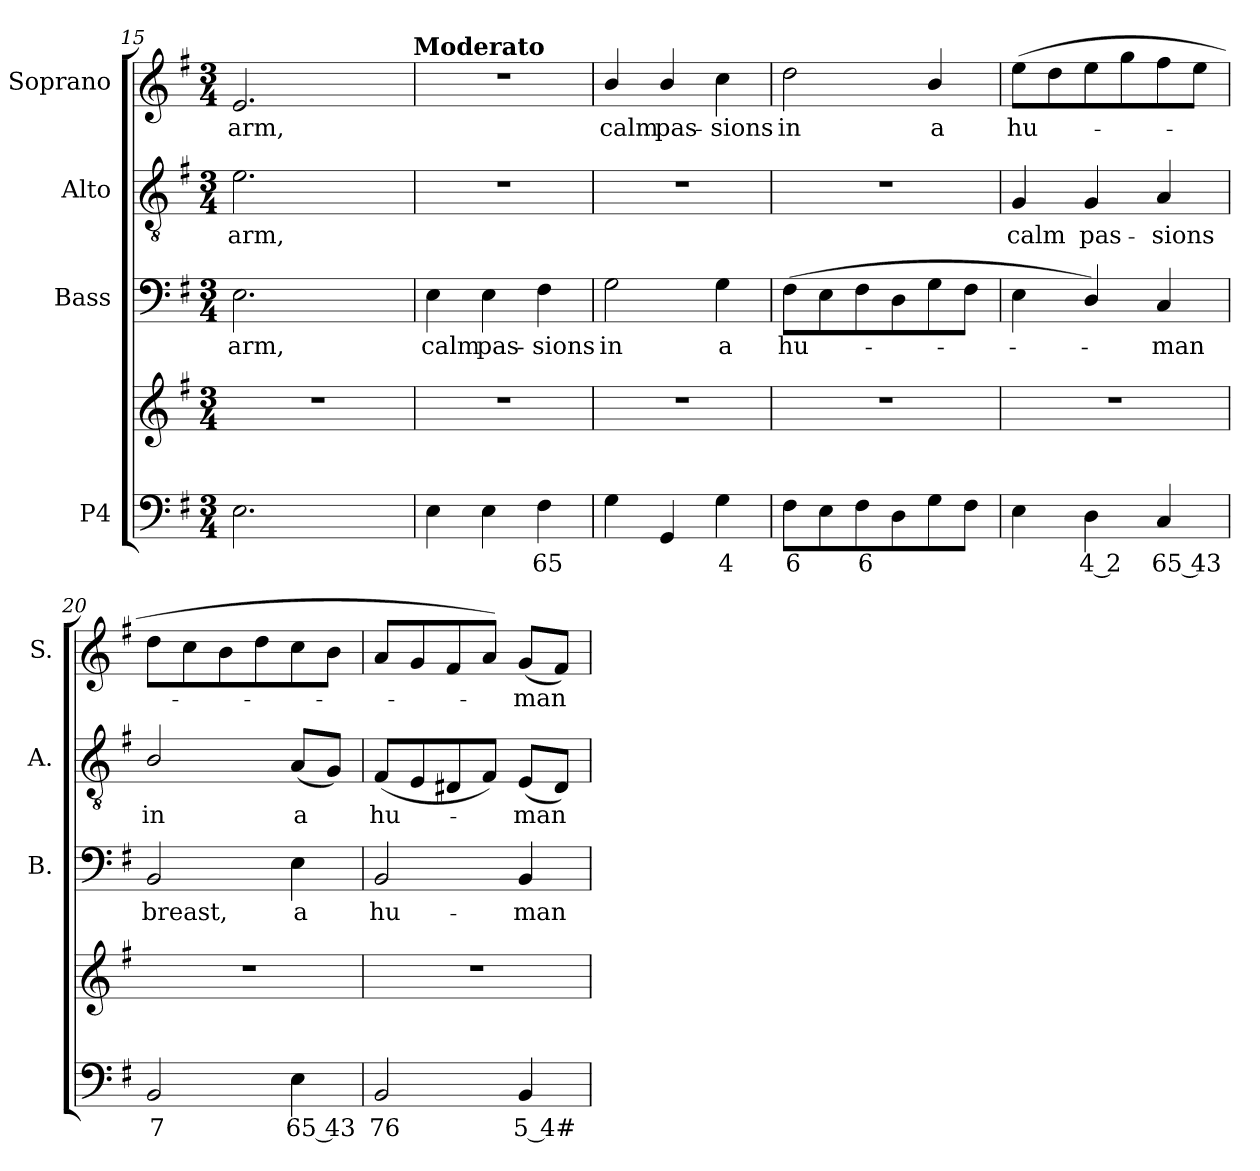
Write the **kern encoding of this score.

**kern	**text	**kern	**kern	**text	**kern	**text	**kern	**text
*part4	*part4	*part4	*part3	*part3	*part2	*part2	*part1	*part1
*staff5	*staff5	*staff4	*staff3	*staff3	*staff2	*staff2	*staff1	*staff1
*I"P4	*	*	*I"Bass	*	*I"Alto	*	*I"Soprano	*
*	*	*	*I'B.	*	*I'A.	*	*I'S.	*
!!LO:PB:g=z
*clefF4	*	*clefG2	*clefF4	*	*clefGv2	*	*clefG2	*
*	*	*	*	*	*ITrd7c12	*	*	*
*k[f#]	*	*k[f#]	*k[f#]	*	*k[f#]	*	*k[f#]	*
*G:	*	*G:	*G:	*	*G:	*	*G:	*
*M3/4	*	*M3/4	*M3/4	*	*M3/4	*	*M3/4	*
=15	=15	=15	=15	=15	=15	=15	=15	=15
!	!	!LO:N:vis=1	!	!	!	!	!	!
!	!	!	!	!LO:LY:b:color=#000000	!	!	!	!
!	!	!	!	!	!	!LO:LY:b:color=#000000	!	!
!	!	!	!	!	!	!	!	!LO:LY:b:color=#000000
*	*	*	*	*	*	*	*^	*
2.Ei\	.	2.r	2.Ei\	-arm,	2.Ei\	-arm,	2.ei/	2ryy	-arm,
.	.	.	.	.	.	.	.	8ryy	.
.	.	.	.	.	.	.	.	16ryy	.
.	.	.	.	.	.	.	.	32ryy	.
.	.	.	.	.	.	.	.	64ryy	.
.	.	.	.	.	.	.	.	128...ryy	.
*	*	*	*	*	*	*	*MM100	*	*
!	!	!	!	!	!	!	!	!LO:TX:a:B:t=Moderato	!
.	.	.	.	.	.	.	.	1024ryy	.
=16	=16	=16	=16	=16	=16	=16	=16	=16	=16
!	!	!LO:N:vis=1	!	!	!	!	!	!	!
*	*	*	*	*	*	*	*v	*v	*
*	*	*	*	*	*	*	*^	*
!	!	!	!	!LO:LY:b:color=#000000	!LO:N:vis=1	!	!LO:N:vis=1	!	!
*	*	*	*	*	*	*	*v	*v	*
4Ei\	.	2.r	4Ei\	calm	2.r	.	2.r	.
!	!	!	!	!LO:LY:b:color=#000000	!	!	!	!
4Ei\	.	.	4Ei\	pas-	.	.	.	.
!	!LO:LY:b:color=#000000	!	!	!	!	!	!	!
!	!	!	!	!LO:LY:b:color=#000000	!	!	!	!
4F#i\	65	.	4F#i\	-sions	.	.	.	.
=17	=17	=17	=17	=17	=17	=17	=17	=17
!	!	!LO:N:vis=1	!	!	!	!	!	!
!	!	!	!	!LO:LY:b:color=#000000	!LO:N:vis=1	!	!	!
!	!	!	!	!	!	!	!	!LO:LY:b:color=#000000
4Gi\	.	2.r	2Gi\	in	2.r	.	4bi/	calm
!	!	!	!	!	!	!	!	!LO:LY:b:color=#000000
4GGi/	.	.	.	.	.	.	4bi/	pas-
!	!LO:LY:b:color=#000000	!	!	!	!	!	!	!
!	!	!	!	!LO:LY:b:color=#000000	!	!	!	!
!	!	!	!	!	!	!	!	!LO:LY:b:color=#000000
4Gi\	4	.	4Gi\	a	.	.	4cci\	-sions
=18	=18	=18	=18	=18	=18	=18	=18	=18
!	!LO:LY:b:color=#000000	!LO:N:vis=1	!	!	!	!	!	!
!	!	!	!	!LO:LY:b:color=#000000	!LO:N:vis=1	!	!	!
!	!	!	!	!	!	!	!	!LO:LY:b:color=#000000
8F#i\L	6	2.r	(8F#i\L	hu-	2.r	.	2ddi\	in
8Ei\	.	.	8Ei\	.	.	.	.	.
!	!LO:LY:b:color=#000000	!	!	!	!	!	!	!
8F#i\	6	.	8F#i\	.	.	.	.	.
8Di\	.	.	8Di\	.	.	.	.	.
!	!	!	!	!	!	!	!	!LO:LY:b:color=#000000
8Gi\	.	.	8Gi\	.	.	.	4bi/	a
8F#i\J	.	.	8F#i\J	.	.	.	.	.
=19	=19	=19	=19	=19	=19	=19	=19	=19
!	!	!LO:N:vis=1	!	!	!	!	!	!
!	!	!	!	!	!	!LO:LY:b:color=#000000	!	!
!	!	!	!	!	!	!	!	!LO:LY:b:color=#000000
4Ei\	.	2.r	4Ei\	.	4GGi/	calm	(8eei\L	hu-
.	.	.	.	.	.	.	8ddi\	.
!	!LO:LY:b:color=#000000	!	!	!	!	!	!	!
!	!	!	!	!	!	!LO:LY:b:color=#000000	!	!
4Di\	4 2	.	4Di/)	.	4GGi/	pas-	8eei\	.
.	.	.	.	.	.	.	8ggi\	.
!	!LO:LY:b:color=#000000	!	!	!	!	!	!	!
!	!	!	!	!LO:LY:b:color=#000000	!	!	!	!
!	!	!	!	!	!	!LO:LY:b:color=#000000	!	!
4Ci/	65 43	.	4Ci/	-man	4AAi/	-sions	8ff#i\	.
.	.	.	.	.	.	.	8eei\J	.
=20	=20	=20	=20	=20	=20	=20	=20	=20
!	!LO:LY:b:color=#000000	!LO:N:vis=1	!	!	!	!	!	!
!	!	!	!	!LO:LY:b:color=#000000	!	!	!	!
!	!	!	!	!	!	!LO:LY:b:color=#000000	!	!
2BBi/	7	2.r	2BBi/	breast,	2BBi/	in	8ddi\L	.
.	.	.	.	.	.	.	8cci\	.
.	.	.	.	.	.	.	8bi\	.
.	.	.	.	.	.	.	8ddi\	.
!	!LO:LY:b:color=#000000	!	!	!	!	!	!	!
!	!	!	!	!LO:LY:b:color=#000000	!	!	!	!
!	!	!	!	!	!	!LO:LY:b:color=#000000	!	!
4Ei\	65 43	.	4Ei\	a	(8AAi/L	a	8cci\	.
.	.	.	.	.	8GGi/J)	.	8bi\J	.
!!LO:LB:g=z
=21	=21	=21	=21	=21	=21	=21	=21	=21
!	!LO:LY:b:color=#000000	!LO:N:vis=1	!	!	!	!	!	!
!	!	!	!	!LO:LY:b:color=#000000	!	!	!	!
!	!	!	!	!	!	!LO:LY:b:color=#000000	!	!
2BBi/	76	2.r	2BBi/	hu-	(8FF#i/L	hu-	8ai/L	.
.	.	.	.	.	8EEi/	.	8gi/	.
.	.	.	.	.	8DD#Xi/	.	8f#i/	.
.	.	.	.	.	8FF#i/J)	.	8ai/J)	.
!	!LO:LY:b:color=#000000	!	!	!	!	!	!	!
!	!	!	!	!LO:LY:b:color=#000000	!	!	!	!
!	!	!	!	!	!	!LO:LY:b:color=#000000	!	!
!	!	!	!	!	!	!	!	!LO:LY:b:color=#000000
4BBi/	5 4#	.	4BBi/	-man	(8EEi/L	-man	(8gi/L	-man
.	.	.	.	.	8DD#i/J)	.	8f#i/J)	.
=	=	=	=	=	=	=	=	=
*-	*-	*-	*-	*-	*-	*-	*-	*-
